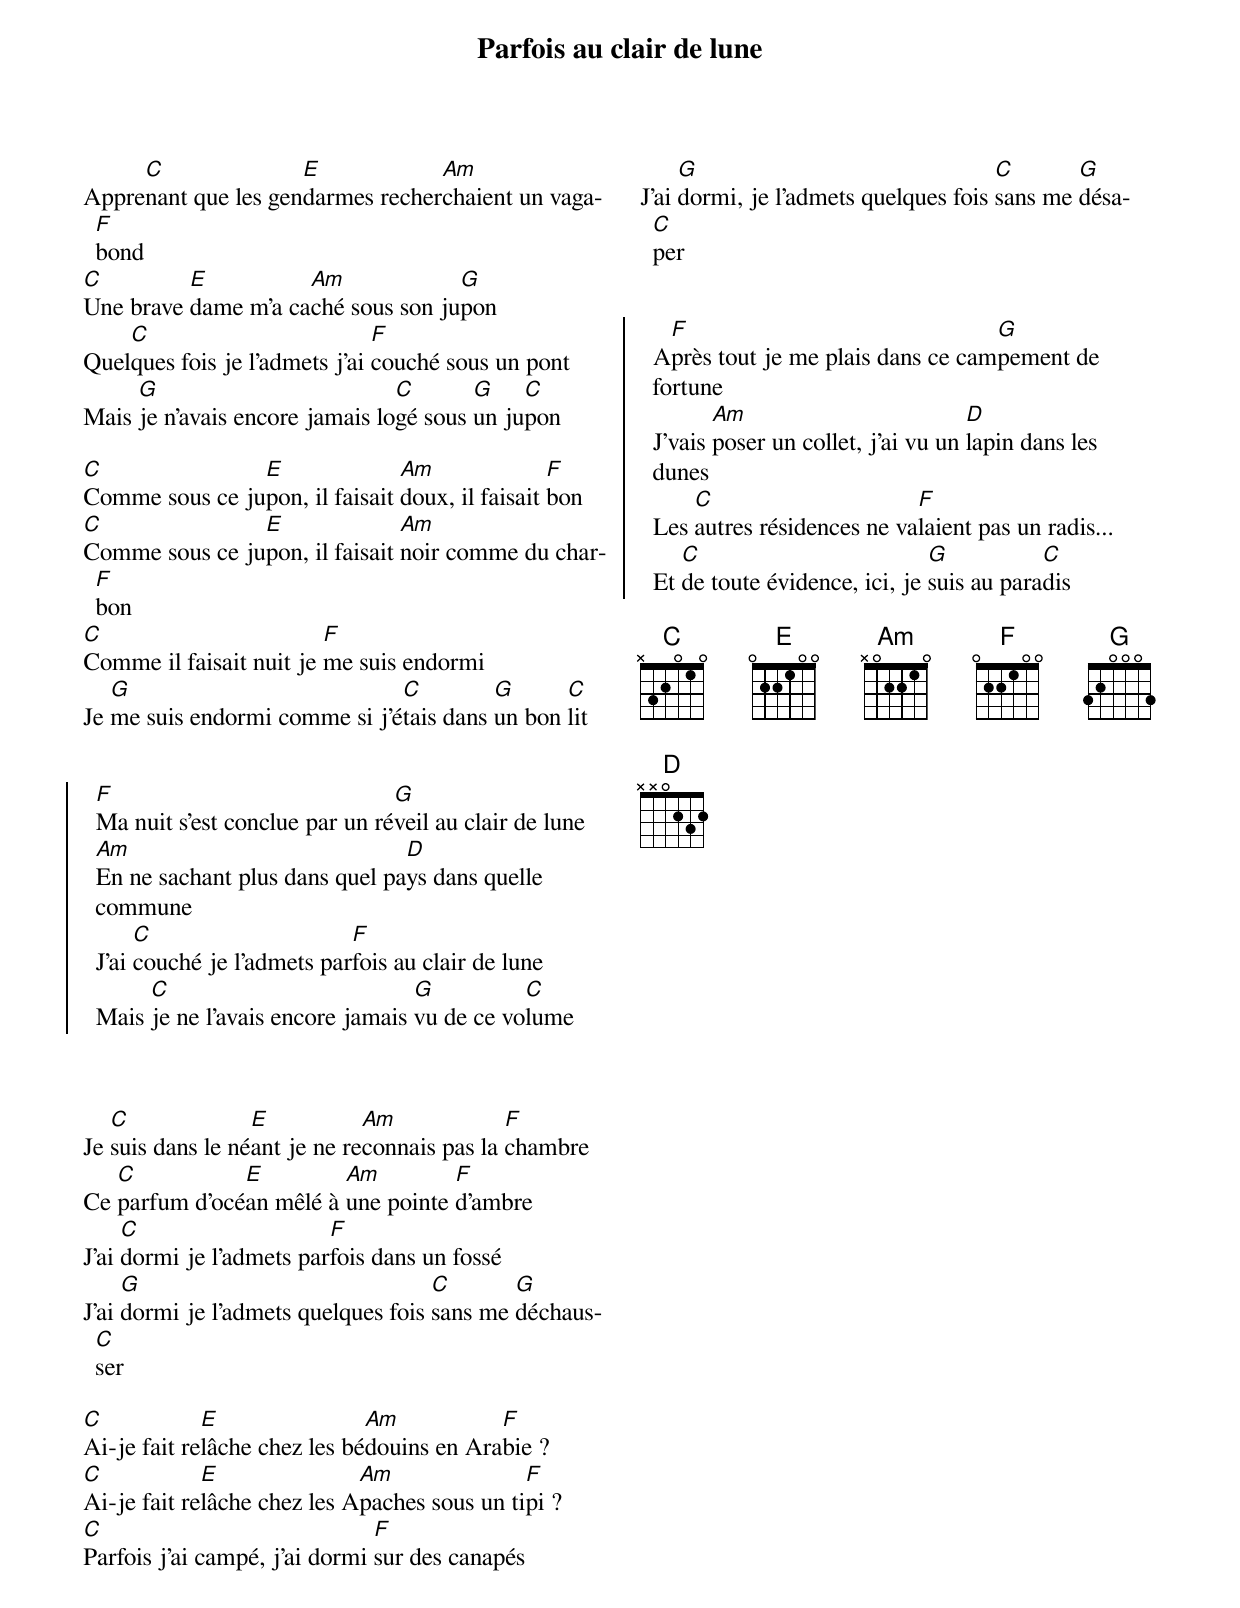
{title: Parfois au clair de lune}
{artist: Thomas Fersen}
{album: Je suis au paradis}
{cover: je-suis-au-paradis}
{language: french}
{columns: 2}
{define: C frets X 3 2 0 1 0}
{define: E frets 0 2 2 1 0 0}
{define: Am frets X 0 2 2 1 0}
{define: F base-fret 1 frets 0 2 2 1 0 0}
{define: G frets 3 2 0 0 0 3}
{define: D frets X X 0 2 3 2}
{define: C frets 0 0 0 3}
{define: E base-fret 2 frets 2 2 2 0}
{define: Am frets 2 0 0 0}
{define: F frets 2 0 1 0}
{define: G frets 0 2 3 2}
{define: D frets 2 2 2 0}

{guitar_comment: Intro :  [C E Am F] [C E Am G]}


Appre[C]nant que les gen[E]darmes recher[Am]chaient un vaga[F]bond
[C]Une brave [E]dame m'a ca[Am]ché sous son ju[G]pon
Quel[C]ques fois je l'admets j'ai [F]couché sous un pont
Mais [G]je n'avais encore jamais lo[C]gé sous [G]un ju[C]pon

[C]Comme sous ce ju[E]pon, il faisait [Am]doux, il faisait [F]bon
[C]Comme sous ce ju[E]pon, il faisait [Am]noir comme du char[F]bon
[C]Comme il faisait nuit je [F]me suis endormi
Je [G]me suis endormi comme si j'é[C]tais dans [G]un bon [C]lit

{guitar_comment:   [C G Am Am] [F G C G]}

{start_of_chorus}
  [F]Ma nuit s'est conclue par un ré[G]veil au clair de lune
  [Am]En ne sachant plus dans quel pa[D]ys dans quelle commune
  J'ai [C]couché je l'admets par[F]fois au clair de lune
  Mais [C]je ne l'avais encore jamais [G]vu de ce vo[C]lume
{end_of_chorus}

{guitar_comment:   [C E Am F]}


Je [C]suis dans le né[E]ant je ne re[Am]connais pas la [F]chambre
Ce [C]parfum d'océ[E]an mêlé à [Am]une pointe [F]d'ambre
J'ai [C]dormi je l'admets par[F]fois dans un fossé
J'ai [G]dormi je l'admets quelques fois [C]sans me [G]déchaus[C]ser

[C]Ai-je fait re[E]lâche chez les bé[Am]douins en Ara[F]bie ?
[C]Ai-je fait re[E]lâche chez les A[Am]paches sous un ti[F]pi ?
[C]Parfois j'ai campé, j'ai dormi [F]sur des canapés
J'ai [G]dormi, je l'admets quelques fois [C]sans me [G]désa[C]per

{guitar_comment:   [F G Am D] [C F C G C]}

{start_of_chorus}
  A[F]près tout je me plais dans ce cam[G]pement de fortune
  J'vais [Am]poser un collet, j'ai vu un [D]lapin dans les dunes
  Les [C]autres résidences ne va[F]laient pas un radis...
  Et [C]de toute évidence, ici, je [G]suis au para[C]dis
{end_of_chorus}

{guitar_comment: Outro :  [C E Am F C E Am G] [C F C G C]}
